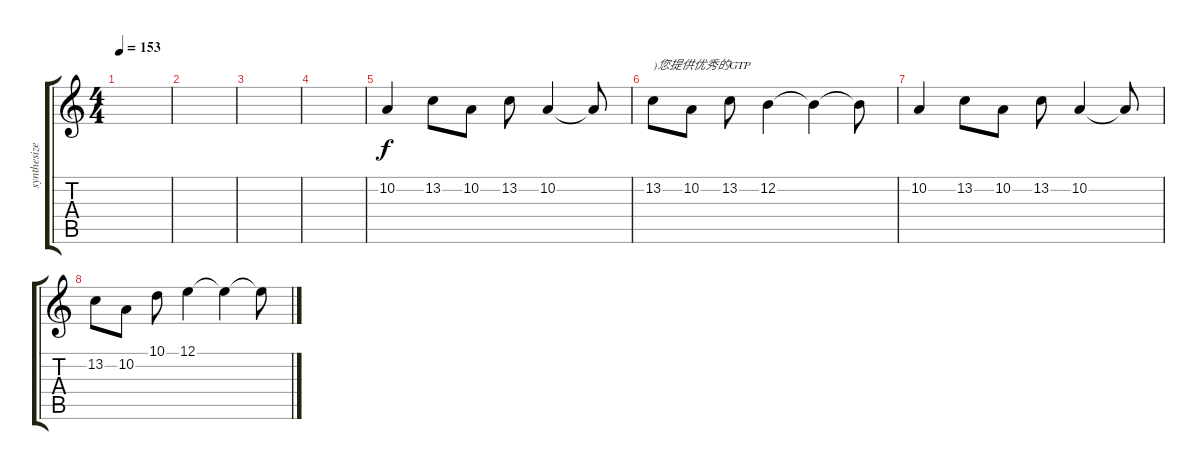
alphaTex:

\track ("synthesizer" "synthesize") {instrument lead5charang}
\staff {score tabs}
\tuning (E4 B3 G3 D3 A2 E2) {hide}
\ts (4 4)
\tempo 153
\clef g2
\ks c
|
|
|
|
10.2.4 13.2.8 10.2.8 13.2.8 10.2.4 10.2{t}.8 |
13.2.8{txt ")您提供优秀的GTP"} 10.2.8 13.2.8 12.2.4 12.2{t}.4 12.2{t}.8 |
10.2.4 13.2.8 10.2.8 13.2.8 10.2.4 10.2{t}.8 |
13.2.8 10.2.8 10.1.8 12.1.4 12.1{t}.4 12.1{t}.8
